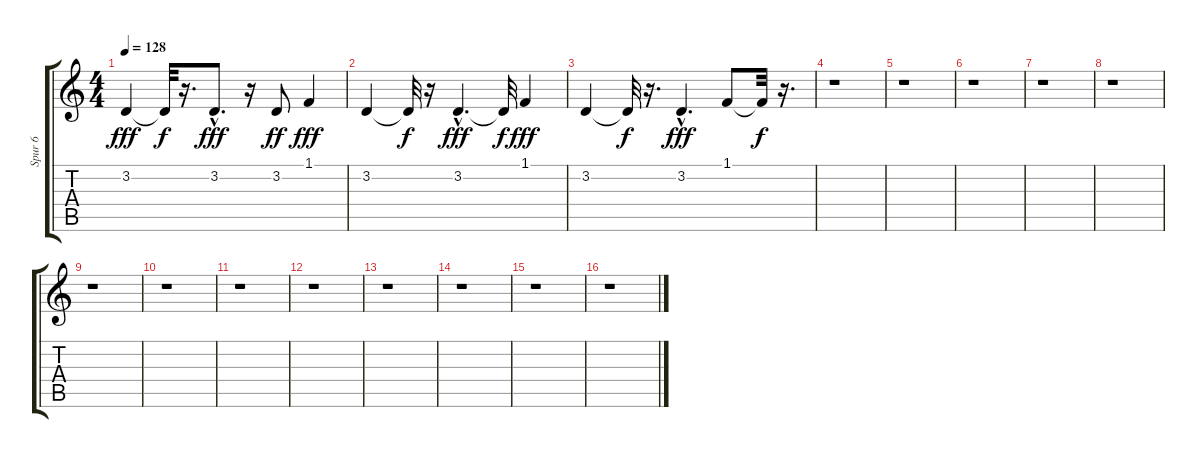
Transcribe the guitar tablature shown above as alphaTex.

\track ("Spur 6" "Spur 6") {instrument telephonering}
\staff {score tabs}
\tuning (E4 B3 G3 D3 A2 E2) {hide}
\ts (4 4)
\tempo 128
\clef g2
\ks c
3.2.4{dy fff} 3.2{t}.32{dy f} r.16{d} 3.2{hac}.8{d dy fff} r.16 3.2.8{dy ff} 1.1.4{dy fff} |
3.2.4 3.2{t}.32{dy f} r.16 3.2{hac}.4{d dy fff} 3.2{t}.32{dy f} 1.1.4{dy fff} |
3.2.4 3.2{t}.32{dy f} r.16{d} 3.2{hac}.4{d dy fff} 1.1.8 1.1{t}.32{dy f} r.16{d} |
r.1 |
r.1 |
r.1 |
r.1 |
r.1 |
r.1 |
r.1 |
r.1 |
r.1 |
r.1 |
r.1 |
r.1 |
r.1
